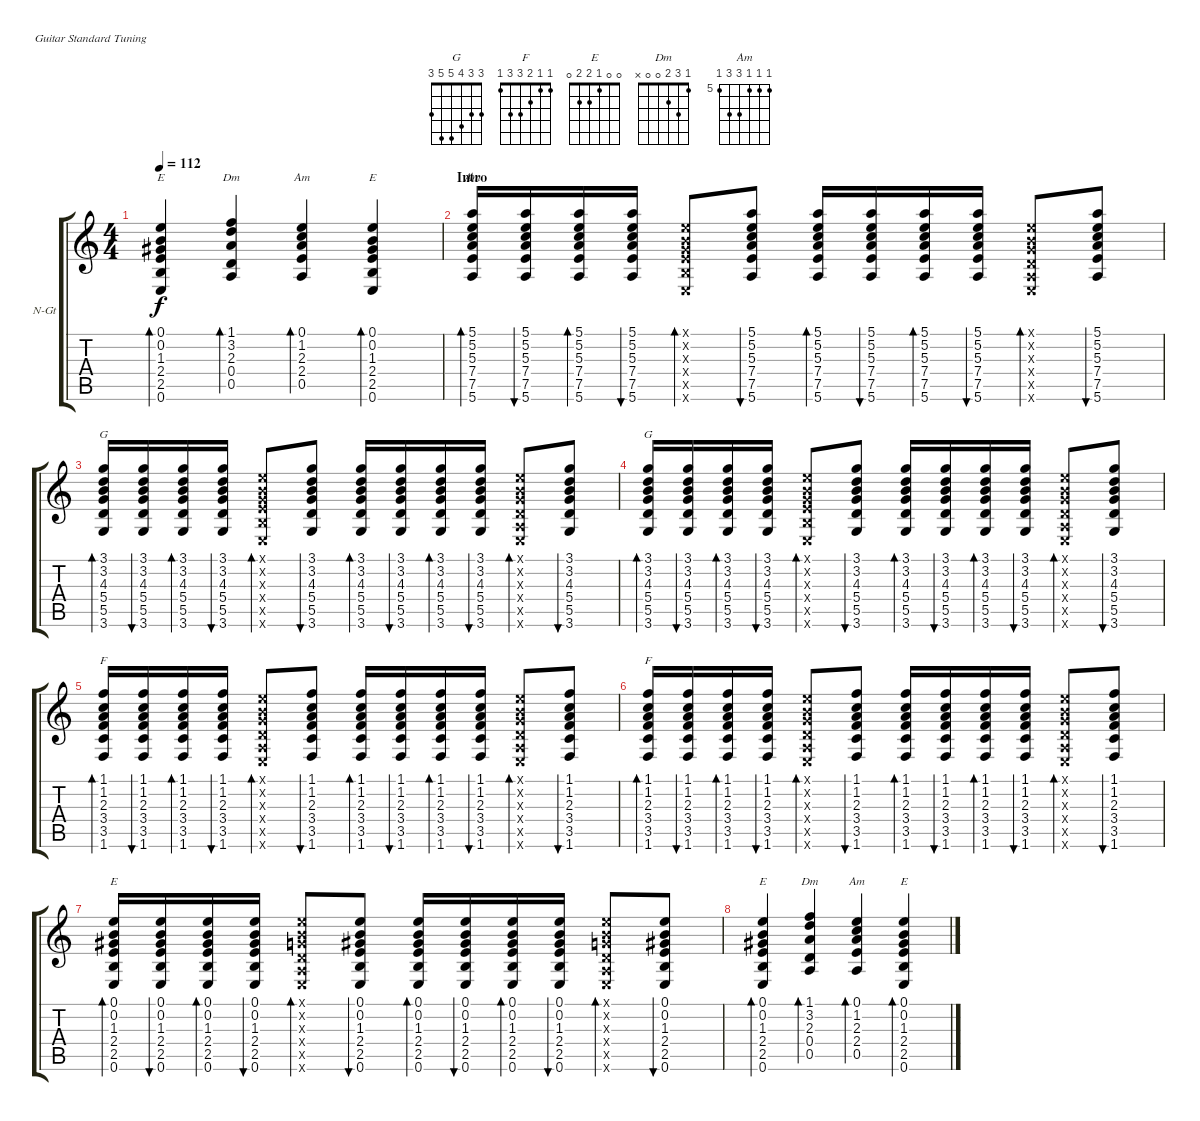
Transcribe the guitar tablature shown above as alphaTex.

\bracketExtendMode groupsimilarinstruments
\firstSystemTrackNameOrientation horizontal
\otherSystemsTrackNameOrientation horizontal
\track ("Faramarz - Guitar Rythm" "N-Gt") {instrument acousticguitarnylon}
\staff {score tabs}
\tuning (E4 B3 G3 D3 A2 E2)
\chord ("G" 3 3 4 5 5 3)
\chord ("F" 1 1 2 3 3 1)
\chord ("E" 0 0 1 2 2 0)
\chord ("Dm" 1 3 2 0 0 x)
\chord ("Am" 0 1 2 2 0 x)
\chord ("Am" 5 5 5 7 7 5) {firstfret 5}
\ts (4 4)
\tempo 112
\clef g2
\ks c
(0.1 0.2 1.3 2.4 2.5 0.6).4{bd 120 ch "E" dy f} (1.1 3.2 2.3 0.4 0.5).4{bd 120 ch "Dm"} (0.1 1.2 2.3 2.4 0.5).4{bd 120 ch "Am"} (0.1 0.2 1.3 2.4 2.5 0.6).4{bd 120 ch "E"} |
\section ("" "Intro")
(5.1 5.2 5.3 7.4 7.5 5.6).16{bd 30 ch "Am"} (5.1 5.2 5.3 7.4 7.5 5.6).16{bu 30} (5.1 5.2 5.3 7.4 7.5 5.6).16{bd 30} (5.1 5.2 5.3 7.4 7.5 5.6).16{bu 30} (0.1{x} 0.2{x} 0.3{x} 2.4{x} 2.5{x} 0.6{x}).8{bd 30} (5.1 5.2 5.3 7.4 7.5 5.6).8{bu 30} (5.1 5.2 5.3 7.4 7.5 5.6).16{bd 30} (5.1 5.2 5.3 7.4 7.5 5.6).16{bu 30} (5.1 5.2 5.3 7.4 7.5 5.6).16{bd 30} (5.1 5.2 5.3 7.4 7.5 5.6).16{bu 30} (0.1{x} 0.2{x} 0.3{x} 0.4{x} 0.5{x} 0.6{x}).8{bd 30} (5.1 5.2 5.3 7.4 7.5 5.6).8{bu 30} |
(3.1 3.2 4.3 5.4 5.5 3.6).16{bd 30 ch "G"} (3.1 3.2 4.3 5.4 5.5 3.6).16{bu 30} (3.1 3.2 4.3 5.4 5.5 3.6).16{bd 30} (3.1 3.2 4.3 5.4 5.5 3.6).16{bu 30} (0.1{x} 0.2{x} 0.3{x} 2.4{x} 2.5{x} 0.6{x}).8{bd 30} (3.1 3.2 4.3 5.4 5.5 3.6).8{bu 30} (3.1 3.2 4.3 5.4 5.5 3.6).16{bd 30} (3.1 3.2 4.3 5.4 5.5 3.6).16{bu 30} (3.1 3.2 4.3 5.4 5.5 3.6).16{bd 30} (3.1 3.2 4.3 5.4 5.5 3.6).16{bu 30} (0.1{x} 0.2{x} 0.3{x} 0.4{x} 0.5{x} 0.6{x}).8{bd 30} (3.1 3.2 4.3 5.4 5.5 3.6).8{bu 30} |
(3.1 3.2 4.3 5.4 5.5 3.6).16{bd 30 ch "G"} (3.1 3.2 4.3 5.4 5.5 3.6).16{bu 30} (3.1 3.2 4.3 5.4 5.5 3.6).16{bd 30} (3.1 3.2 4.3 5.4 5.5 3.6).16{bu 30} (0.1{x} 0.2{x} 0.3{x} 2.4{x} 2.5{x} 0.6{x}).8{bd 30} (3.1 3.2 4.3 5.4 5.5 3.6).8{bu 30} (3.1 3.2 4.3 5.4 5.5 3.6).16{bd 30} (3.1 3.2 4.3 5.4 5.5 3.6).16{bu 30} (3.1 3.2 4.3 5.4 5.5 3.6).16{bd 30} (3.1 3.2 4.3 5.4 5.5 3.6).16{bu 30} (0.1{x} 0.2{x} 0.3{x} 0.4{x} 0.5{x} 0.6{x}).8{bd 30} (3.1 3.2 4.3 5.4 5.5 3.6).8{bu 30} |
(1.1 1.2 2.3 3.4 3.5 1.6).16{bd 30 ch "F"} (1.1 1.2 2.3 3.4 3.5 1.6).16{bu 30} (1.1 1.2 2.3 3.4 3.5 1.6).16{bd 30} (1.1 1.2 2.3 3.4 3.5 1.6).16{bu 30} (0.1{x} 0.2{x} 0.3{x} 0.4{x} 0.5{x} 0.6{x}).8{bd 30} (1.1 1.2 2.3 3.4 3.5 1.6).8{bu 30} (1.1 1.2 2.3 3.4 3.5 1.6).16{bd 30} (1.1 1.2 2.3 3.4 3.5 1.6).16{bu 30} (1.1 1.2 2.3 3.4 3.5 1.6).16{bd 30} (1.1 1.2 2.3 3.4 3.5 1.6).16{bu 30} (0.1{x} 0.2{x} 0.3{x} 0.4{x} 0.5{x} 0.6{x}).8{bd 30} (1.1 1.2 2.3 3.4 3.5 1.6).8{bu 30} |
(1.1 1.2 2.3 3.4 3.5 1.6).16{bd 30 ch "F"} (1.1 1.2 2.3 3.4 3.5 1.6).16{bu 30} (1.1 1.2 2.3 3.4 3.5 1.6).16{bd 30} (1.1 1.2 2.3 3.4 3.5 1.6).16{bu 30} (0.1{x} 0.2{x} 0.3{x} 0.4{x} 0.5{x} 0.6{x}).8{bd 30} (1.1 1.2 2.3 3.4 3.5 1.6).8{bu 30} (1.1 1.2 2.3 3.4 3.5 1.6).16{bd 30} (1.1 1.2 2.3 3.4 3.5 1.6).16{bu 30} (1.1 1.2 2.3 3.4 3.5 1.6).16{bd 30} (1.1 1.2 2.3 3.4 3.5 1.6).16{bu 30} (0.1{x} 0.2{x} 0.3{x} 0.4{x} 0.5{x} 0.6{x}).8{bd 30} (1.1 1.2 2.3 3.4 3.5 1.6).8{bu 30} |
(0.1 0.2 1.3 2.4 2.5 0.6).16{bd 30 ch "E"} (0.1 0.2 1.3 2.4 2.5 0.6).16{bu 30} (0.1 0.2 1.3 2.4 2.5 0.6).16{bd 30} (0.1 0.2 1.3 2.4 2.5 0.6).16{bu 30} (0.1{x} 0.2{x} 0.3{x} 0.4{x} 0.5{x} 0.6{x}).8{bd 30} (0.1 0.2 1.3 2.4 2.5 0.6).8{bu 30} (0.1 0.2 1.3 2.4 2.5 0.6).16{bd 30} (0.1 0.2 1.3 2.4 2.5 0.6).16{bu 30} (0.1 0.2 1.3 2.4 2.5 0.6).16{bd 30} (0.1 0.2 1.3 2.4 2.5 0.6).16{bu 30} (0.1{x} 0.2{x} 0.3{x} 0.4{x} 0.5{x} 0.6{x}).8{bd 30} (0.1 0.2 1.3 2.4 2.5 0.6).8{bu 30} |
(0.1 0.2 1.3 2.4 2.5 0.6).4{bd 120 ch "E"} (1.1 3.2 2.3 0.4 0.5).4{bd 120 ch "Dm"} (0.1 1.2 2.3 2.4 0.5).4{bd 120 ch "Am"} (0.1 0.2 1.3 2.4 2.5 0.6).4{bd 120 ch "E"}
